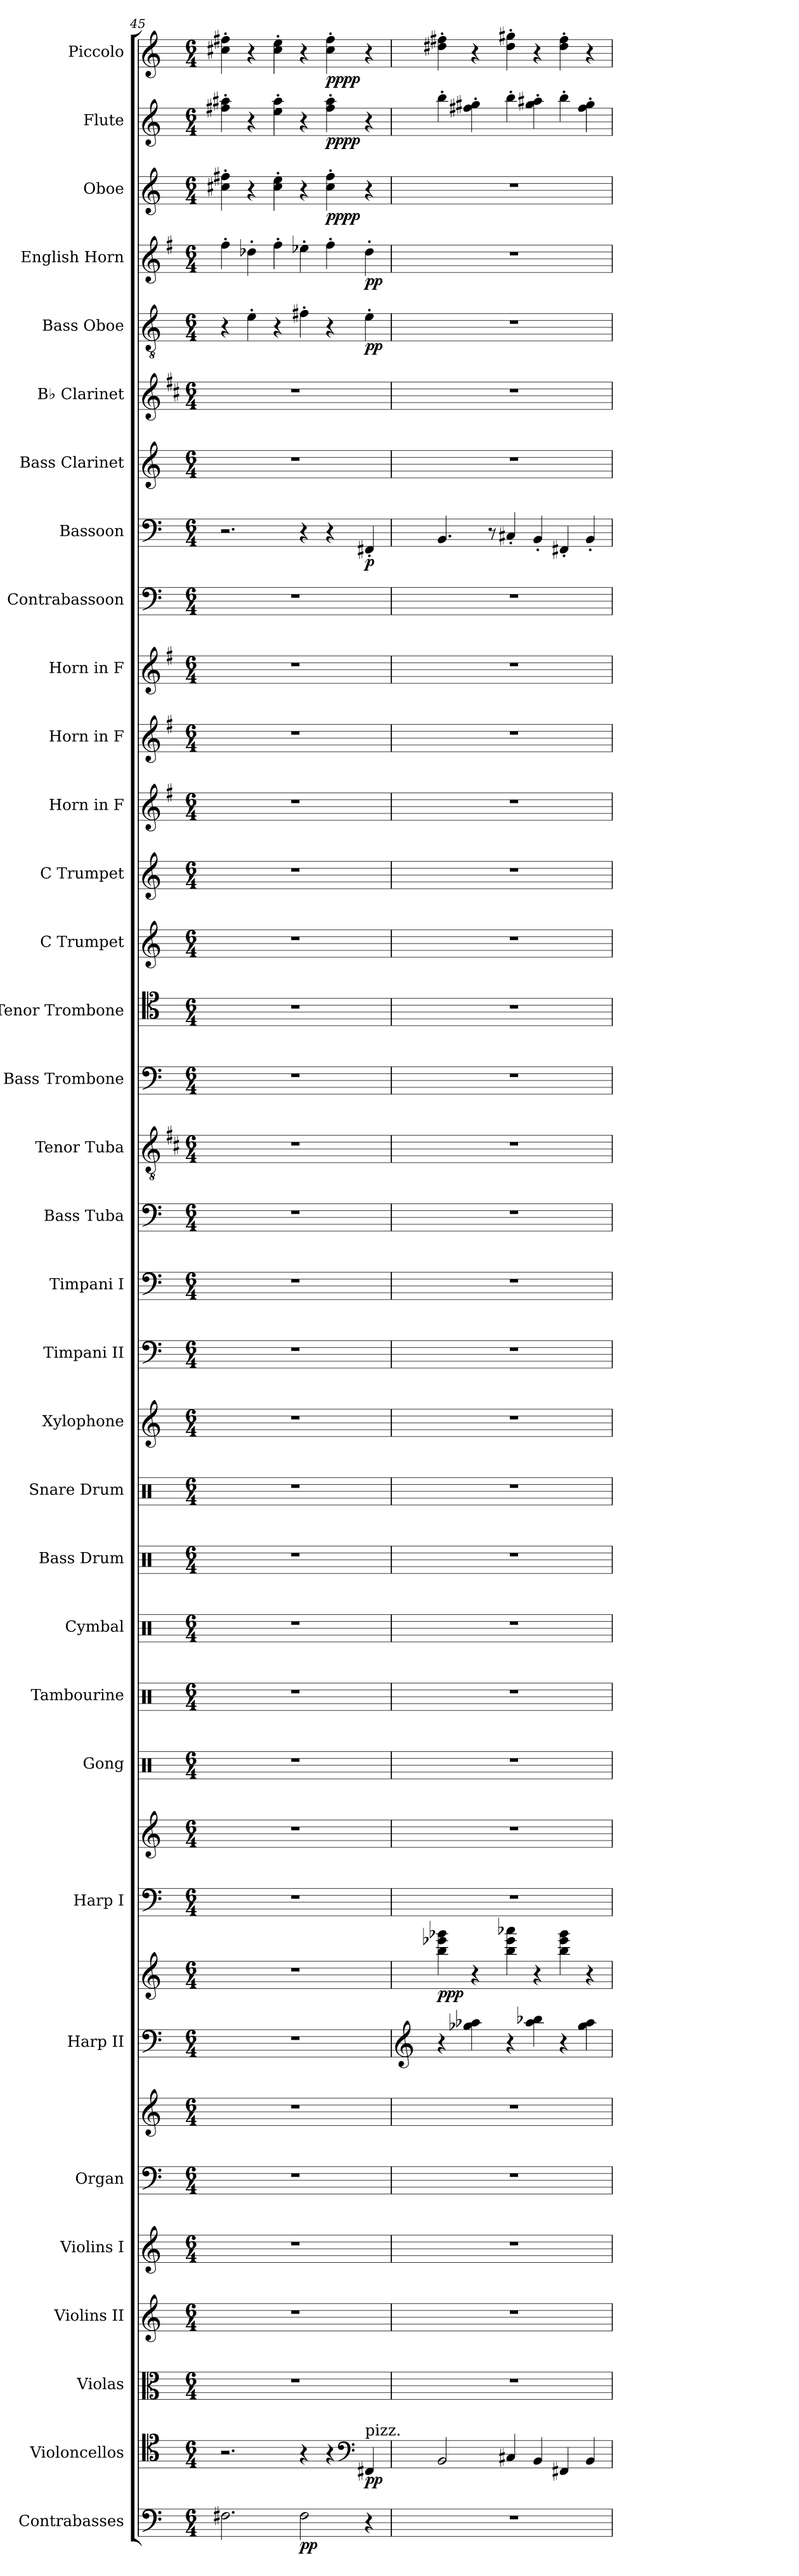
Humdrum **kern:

**kern	**dynam	**kern	**dynam	**kern	**kern	**kern	**kern	**kern	**kern	**kern	**dynam	**kern	**kern	**kern	**kern	**kern	**kern	**kern	**kern	**kern	**kern	**kern	**kern	**kern	**kern	**kern	**kern	**kern	**kern	**kern	**kern	**kern	**dynam	**kern	**kern	**kern	**dynam	**kern	**dynam	**kern	**dynam	**kern	**dynam	**kern	**dynam
*part34	*part34	*part33	*part33	*part32	*part31	*part30	*part29	*part29	*part28	*part28	*part28	*part27	*part27	*part26	*part25	*part24	*part23	*part22	*part21	*part20	*part19	*part18	*part17	*part16	*part15	*part14	*part13	*part12	*part11	*part10	*part9	*part8	*part8	*part7	*part6	*part5	*part5	*part4	*part4	*part3	*part3	*part2	*part2	*part1	*part1
*staff37	*staff37	*staff36	*staff36	*staff35	*staff34	*staff33	*staff32	*staff31	*staff30	*staff29	*staff29/30	*staff28	*staff27	*staff26	*staff25	*staff24	*staff23	*staff22	*staff21	*staff20	*staff19	*staff18	*staff17	*staff16	*staff15	*staff14	*staff13	*staff12	*staff11	*staff10	*staff9	*staff8	*staff8	*staff7	*staff6	*staff5	*staff5	*staff4	*staff4	*staff3	*staff3	*staff2	*staff2	*staff1	*staff1
*I"Contrabasses	*	*I"Violoncellos	*	*I"Violas	*I"Violins II	*I"Violins I	*I"Organ	*	*I"Harp II	*	*	*I"Harp I	*	*I"Gong	*I"Tambourine	*I"Cymbal	*I"Bass Drum	*I"Snare Drum	*I"Xylophone	*I"Timpani II	*I"Timpani I	*I"Bass Tuba	*I"Tenor Tuba	*I"Bass Trombone	*I"Tenor Trombone	*I"C Trumpet	*I"C Trumpet	*I"Horn in F	*I"Horn in F	*I"Horn in F	*I"Contrabassoon	*I"Bassoon	*	*I"Bass Clarinet	*I"B♭ Clarinet	*I"Bass Oboe	*	*I"English Horn	*	*I"Oboe	*	*I"Flute	*	*I"Piccolo	*
*I'Cbs.	*	*I'Vcs.	*	*I'Vlas.	*I'Vlns.	*I'Vlns.	*I'Org.	*	*I'Hrp.	*	*	*I'Hrp.	*	*	*I'Tamb.	*I'Cym.	*I'B. Dr.	*I'Sn. Dr.	*I'Xyl.	*I'Timp.	*I'Timp.	*I'Tba.	*	*I'B. Tbn.	*I'T. Tbn.	*I'C Tpt.	*I'C Tpt.	*	*	*	*I'Cbsn.	*I'Bsn.	*	*I'B. Cl.	*I'B♭ Cl.	*	*	*I'E. Hn.	*	*I'Ob.	*	*I'Fl.	*	*I'Picc.	*
*clefF4	*	*clefC4	*	*clefC3	*clefG2	*clefG2	*clefF4	*clefG2	*clefF4	*clefG2	*	*clefF4	*clefG2	*clefX	*clefX	*clefX	*clefX	*clefX	*clefG2	*clefF4	*clefF4	*clefF4	*clefGv2	*clefF4	*clefC4	*clefG2	*clefG2	*clefG2	*clefG2	*clefG2	*clefF4	*clefF4	*	*clefG2	*clefG2	*clefGv2	*	*clefG2	*	*clefG2	*	*clefG2	*	*clefG2	*
*ITrd7c12	*	*	*	*	*	*	*	*	*	*	*	*	*	*	*	*	*	*	*ITrd-7c-12	*	*	*	*ITrd1c2	*	*	*	*	*ITrd4c7	*ITrd4c7	*ITrd4c7	*ITrd7c12	*	*	*ITrd8c14	*ITrd1c2	*	*	*ITrd4c7	*	*	*	*	*	*ITrd-7c-12	*
*k[]	*	*k[]	*	*k[]	*k[]	*k[]	*k[]	*k[]	*k[]	*k[]	*	*k[]	*k[]	*k[]	*k[]	*k[]	*k[]	*k[]	*k[]	*k[]	*k[]	*k[]	*k[]	*k[]	*k[]	*k[]	*k[]	*k[]	*k[]	*k[]	*k[]	*k[]	*	*k[]	*k[]	*k[]	*	*k[]	*	*k[]	*	*k[]	*	*k[]	*
*M6/4	*	*M6/4	*	*M6/4	*M6/4	*M6/4	*M6/4	*M6/4	*M6/4	*M6/4	*	*M6/4	*M6/4	*M6/4	*M6/4	*M6/4	*M6/4	*M6/4	*M6/4	*M6/4	*M6/4	*M6/4	*M6/4	*M6/4	*M6/4	*M6/4	*M6/4	*M6/4	*M6/4	*M6/4	*M6/4	*M6/4	*	*M6/4	*M6/4	*M6/4	*	*M6/4	*	*M6/4	*	*M6/4	*	*M6/4	*
=45	=45	=45	=45	=45	=45	=45	=45	=45	=45	=45	=45	=45	=45	=45	=45	=45	=45	=45	=45	=45	=45	=45	=45	=45	=45	=45	=45	=45	=45	=45	=45	=45	=45	=45	=45	=45	=45	=45	=45	=45	=45	=45	=45	=45	=45
2.FF#X\	.	2.r	.	1.r	1.r	1.r	1.r	1.r	1.r	1.r	.	1.r	1.r	1.r	1.r	1.r	1.r	1.r	1.r	1.r	1.r	1.r	1.r	1.r	1.r	1.r	1.r	1.r	1.r	1.r	1.r	2.r	.	1.r	1.r	4r	.	4b'\	.	4cc#X\' 4ff#X\'	.	4ff#X\' 4aa#X\'	.	4ccc#X\' 4fff#X\'	.
.	.	.	.	.	.	.	.	.	.	.	.	.	.	.	.	.	.	.	.	.	.	.	.	.	.	.	.	.	.	.	.	.	.	.	.	4e'\	.	4g-X'\	.	4r	.	4r	.	4r	.
.	.	.	.	.	.	.	.	.	.	.	.	.	.	.	.	.	.	.	.	.	.	.	.	.	.	.	.	.	.	.	.	.	.	.	.	4r	.	4b'\	.	4cc#\' 4ee\'	.	4ee\' 4aa#\'	.	4ccc#\' 4eee\'	.
!	!LO:DY:b	!	!	!	!	!	!	!	!	!	!	!	!	!	!	!	!	!	!	!	!	!	!	!	!	!	!	!	!	!	!	!	!	!	!	!	!	!	!	!	!	!	!	!	!
2FF#\	pp	4r	.	.	.	.	.	.	.	.	.	.	.	.	.	.	.	.	.	.	.	.	.	.	.	.	.	.	.	.	.	4r	.	.	.	4f#X'\	.	4a-X'\	.	4r	.	4r	.	4r	.
!	!	!	!	!	!	!	!	!	!	!	!	!	!	!	!	!	!	!	!	!	!	!	!	!	!	!	!	!	!	!	!	!	!	!	!	!	!	!	!	!	!LO:DY:b	!	!	!	!
!	!	!	!	!	!	!	!	!	!	!	!	!	!	!	!	!	!	!	!	!	!	!	!	!	!	!	!	!	!	!	!	!	!	!	!	!	!	!	!	!	!LO:DY:n=1:b	!	!LO:DY:b	!	!
!	!	!	!	!	!	!	!	!	!	!	!	!	!	!	!	!	!	!	!	!	!	!	!	!	!	!	!	!	!	!	!	!	!	!	!	!	!	!	!	!	!	!	!LO:DY:n=1:b	!	!LO:DY:b
!	!	!	!	!	!	!	!	!	!	!	!	!	!	!	!	!	!	!	!	!	!	!	!	!	!	!	!	!	!	!	!	!	!	!	!	!	!	!	!	!	!	!	!	!	!LO:DY:n=1:b
.	.	4r	.	.	.	.	.	.	.	.	.	.	.	.	.	.	.	.	.	.	.	.	.	.	.	.	.	.	.	.	.	4r	.	.	.	4r	.	4b'\	.	4cc#\' 4ff#\'	pp pp	4ff#\' 4aa#\'	pp pp	4ccc#\' 4fff#\'	pp pp
*	*	*clefF4	*	*	*	*	*	*	*	*	*	*	*	*	*	*	*	*	*	*	*	*	*	*	*	*	*	*	*	*	*	*	*	*	*	*	*	*	*	*	*	*	*	*	*
!	!	!LO:TX:a:t=pizz.	!	!	!	!	!	!	!	!	!	!	!	!	!	!	!	!	!	!	!	!	!	!	!	!	!	!	!	!	!	!	!	!	!	!	!	!	!	!	!	!	!	!	!
!	!	!	!LO:DY:b	!	!	!	!	!	!	!	!	!	!	!	!	!	!	!	!	!	!	!	!	!	!	!	!	!	!	!	!	!	!LO:DY:b	!	!	!	!LO:DY:b	!	!LO:DY:b	!	!	!	!	!	!
4r	.	4FF#X/	pp	.	.	.	.	.	.	.	.	.	.	.	.	.	.	.	.	.	.	.	.	.	.	.	.	.	.	.	.	4FF#X'/	p	.	.	4e'\	pp	4g-'\	pp	4r	.	4r	.	4r	.
=46	=46	=46	=46	=46	=46	=46	=46	=46	=46	=46	=46	=46	=46	=46	=46	=46	=46	=46	=46	=46	=46	=46	=46	=46	=46	=46	=46	=46	=46	=46	=46	=46	=46	=46	=46	=46	=46	=46	=46	=46	=46	=46	=46	=46	=46
*	*	*	*	*	*	*	*	*	*clefG2	*	*	*	*	*	*	*	*	*	*	*	*	*	*	*	*	*	*	*	*	*	*	*	*	*	*	*	*	*	*	*	*	*	*	*	*
!	!	!	!	!	!	!	!	!	!	!	!LO:DY:b	!	!	!	!	!	!	!	!	!	!	!	!	!	!	!	!	!	!	!	!	!	!	!	!	!	!	!	!	!	!	!	!	!	!
1.r	.	2BB/	.	1.r	1.r	1.r	1.r	1.r	4r	4bb\ 4eee-X\ 4ggg-X\	ppp	1.r	1.r	1.r	1.r	1.r	1.r	1.r	1.r	1.r	1.r	1.r	1.r	1.r	1.r	1.r	1.r	1.r	1.r	1.r	1.r	4.BB/	.	1.r	1.r	1.r	.	1.r	.	1.r	.	4bb'\	.	4ddd#X\' 4fff#X\'	.
.	.	.	.	.	.	.	.	.	4gg-X\ 4aa-X\	4r	.	.	.	.	.	.	.	.	.	.	.	.	.	.	.	.	.	.	.	.	.	.	.	.	.	.	.	.	.	.	.	4ff#X\' 4gg#X\'	.	4r	.
.	.	.	.	.	.	.	.	.	.	.	.	.	.	.	.	.	.	.	.	.	.	.	.	.	.	.	.	.	.	.	.	8r	.	.	.	.	.	.	.	.	.	.	.	.	.
.	.	4C#X/	.	.	.	.	.	.	4r	4bb\ 4eee-\ 4aaa-X\	.	.	.	.	.	.	.	.	.	.	.	.	.	.	.	.	.	.	.	.	.	4C#X'/	.	.	.	.	.	.	.	.	.	4bb'\	.	4ddd#\' 4ggg#X\'	.
.	.	4BB/	.	.	.	.	.	.	4aa-\ 4bb-X\	4r	.	.	.	.	.	.	.	.	.	.	.	.	.	.	.	.	.	.	.	.	.	4BB'/	.	.	.	.	.	.	.	.	.	4gg#\' 4aa#X\'	.	4r	.
.	.	4FF#X/	.	.	.	.	.	.	4r	4bb\ 4eee-\ 4ggg-\	.	.	.	.	.	.	.	.	.	.	.	.	.	.	.	.	.	.	.	.	.	4FF#X'/	.	.	.	.	.	.	.	.	.	4bb'\	.	4ddd#\' 4fff#\'	.
.	.	4BB/	.	.	.	.	.	.	4gg-\ 4aa-\	4r	.	.	.	.	.	.	.	.	.	.	.	.	.	.	.	.	.	.	.	.	.	4BB'/	.	.	.	.	.	.	.	.	.	4ff#\' 4gg#\'	.	4r	.
=	=	=	=	=	=	=	=	=	=	=	=	=	=	=	=	=	=	=	=	=	=	=	=	=	=	=	=	=	=	=	=	=	=	=	=	=	=	=	=	=	=	=	=	=	=
*-	*-	*-	*-	*-	*-	*-	*-	*-	*-	*-	*-	*-	*-	*-	*-	*-	*-	*-	*-	*-	*-	*-	*-	*-	*-	*-	*-	*-	*-	*-	*-	*-	*-	*-	*-	*-	*-	*-	*-	*-	*-	*-	*-	*-	*-
